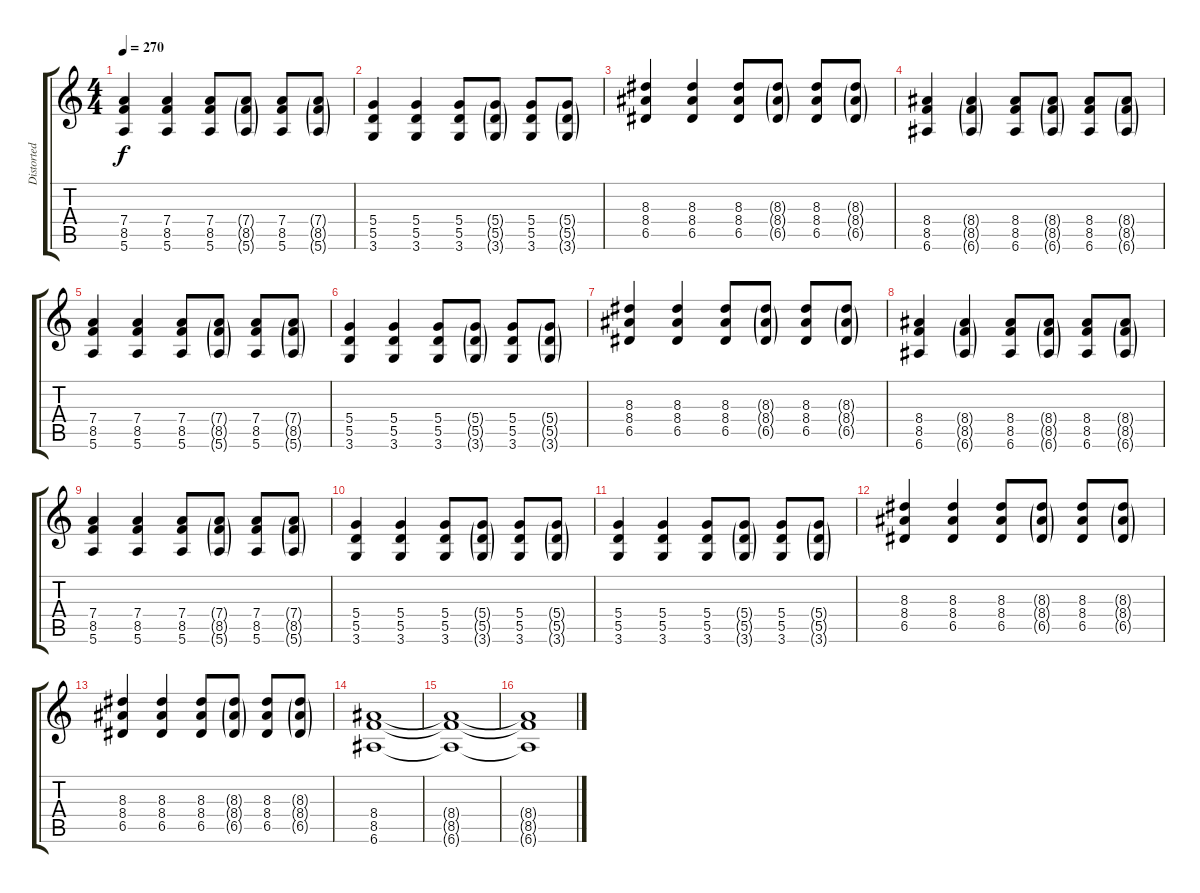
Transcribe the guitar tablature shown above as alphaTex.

\track ("Distorted Guitar" "Distorted ") {instrument distortionguitar}
\staff {score tabs}
\tuning (E4 B3 G3 D3 A2 E2) {hide}
\ts (4 4)
\tempo 270
\clef g2
\ks c
(7.4 8.5 5.6).4{dy f} (7.4 8.5 5.6).4 (7.4 8.5 5.6).8 (7.4{g} 8.5{g} 5.6{g}).8 (7.4 8.5 5.6).8 (7.4{g} 8.5{g} 5.6{g}).8 |
(5.4 5.5 3.6).4 (5.4 5.5 3.6).4 (5.4 5.5 3.6).8 (5.4{g} 5.5{g} 3.6{g}).8 (5.4 5.5 3.6).8 (5.4{g} 5.5{g} 3.6{g}).8 |
(8.3 8.4 6.5).4 (8.3 8.4 6.5).4 (8.3 8.4 6.5).8 (8.3{g} 8.4{g} 6.5{g}).8 (8.3 8.4 6.5).8 (8.3{g} 8.4{g} 6.5{g}).8 |
(8.4 8.5 6.6).4 (8.4{g} 8.5{g} 6.6{g}).4 (8.4 8.5 6.6).8 (8.4{g} 8.5{g} 6.6{g}).8 (8.4 8.5 6.6).8 (8.4{g} 8.5{g} 6.6{g}).8 |
(7.4 8.5 5.6).4 (7.4 8.5 5.6).4 (7.4 8.5 5.6).8 (7.4{g} 8.5{g} 5.6{g}).8 (7.4 8.5 5.6).8 (7.4{g} 8.5{g} 5.6{g}).8 |
(5.4 5.5 3.6).4 (5.4 5.5 3.6).4 (5.4 5.5 3.6).8 (5.4{g} 5.5{g} 3.6{g}).8 (5.4 5.5 3.6).8 (5.4{g} 5.5{g} 3.6{g}).8 |
(8.3 8.4 6.5).4 (8.3 8.4 6.5).4 (8.3 8.4 6.5).8 (8.3{g} 8.4{g} 6.5{g}).8 (8.3 8.4 6.5).8 (8.3{g} 8.4{g} 6.5{g}).8 |
(8.4 8.5 6.6).4 (8.4{g} 8.5{g} 6.6{g}).4 (8.4 8.5 6.6).8 (8.4{g} 8.5{g} 6.6{g}).8 (8.4 8.5 6.6).8 (8.4{g} 8.5{g} 6.6{g}).8 |
(7.4 8.5 5.6).4 (7.4 8.5 5.6).4 (7.4 8.5 5.6).8 (7.4{g} 8.5{g} 5.6{g}).8 (7.4 8.5 5.6).8 (7.4{g} 8.5{g} 5.6{g}).8 |
(5.4 5.5 3.6).4 (5.4 5.5 3.6).4 (5.4 5.5 3.6).8 (5.4{g} 5.5{g} 3.6{g}).8 (5.4 5.5 3.6).8 (5.4{g} 5.5{g} 3.6{g}).8 |
(5.4 5.5 3.6).4 (5.4 5.5 3.6).4 (5.4 5.5 3.6).8 (5.4{g} 5.5{g} 3.6{g}).8 (5.4 5.5 3.6).8 (5.4{g} 5.5{g} 3.6{g}).8 |
(8.3 8.4 6.5).4 (8.3 8.4 6.5).4 (8.3 8.4 6.5).8 (8.3{g} 8.4{g} 6.5{g}).8 (8.3 8.4 6.5).8 (8.3{g} 8.4{g} 6.5{g}).8 |
(8.3 8.4 6.5).4 (8.3 8.4 6.5).4 (8.3 8.4 6.5).8 (8.3{g} 8.4{g} 6.5{g}).8 (8.3 8.4 6.5).8 (8.3{g} 8.4{g} 6.5{g}).8 |
(8.4 8.5 6.6).1 |
(8.4{t} 8.5{t} 6.6{t}).1{volume 0} |
(8.4{t} 8.5{t} 6.6{t}).1
